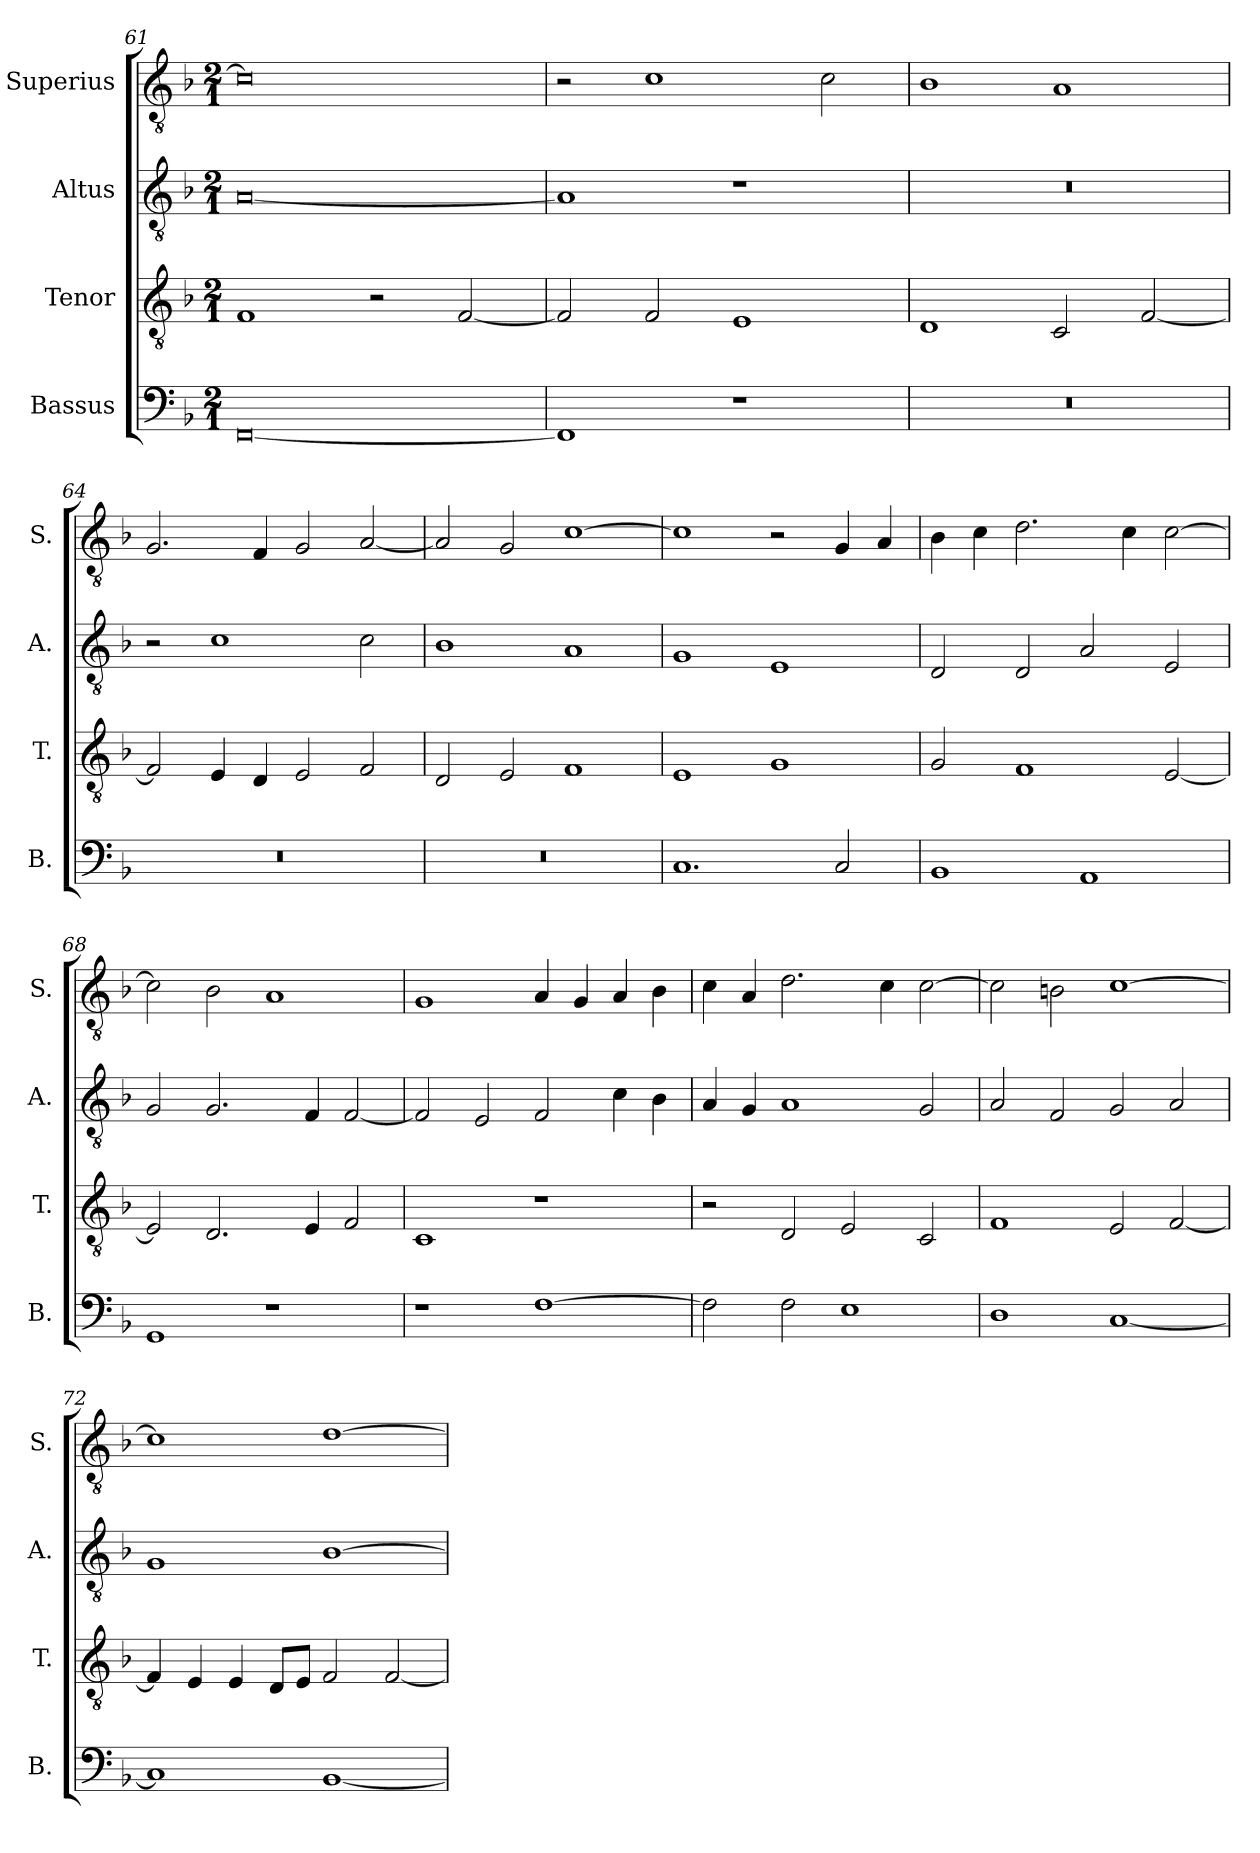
**kern	**kern	**kern	**kern
*part4	*part3	*part2	*part1
*staff4	*staff3	*staff2	*staff1
*I"Bassus	*I"Tenor	*I"Altus	*I"Superius
*I'B.	*I'T.	*I'A.	*I'S.
*clefF4	*clefGv2	*clefGv2	*clefGv2
*k[b-]	*k[b-]	*k[b-]	*k[b-]
*M2/1	*M2/1	*M2/1	*M2/1
=61	=61	=61	=61
[0FF	1F	[0A	0c]
.	2r	.	.
.	[2F/	.	.
!!LO:LB:g=z
=62	=62	=62	=62
1FF]	2F/]	1A]	2r
.	2F/	.	1c
1r	1E	1r	.
.	.	.	2c\
=63	=63	=63	=63
0r	1D	0r	1B-
.	2C/	.	1A
.	[2F/	.	.
=64	=64	=64	=64
0r	2F/]	2r	2.G/
.	4E/	1c	.
.	4D/	.	4F/
.	2E/	.	2G/
.	2F/	2c\	[2A/
=65	=65	=65	=65
0r	2D/	1B-	2A/]
.	2E/	.	2G/
.	1F	1A	[1c
=66	=66	=66	=66
1.C	1E	1G	1c]
.	1G	1E	2r
2C/	.	.	4G/
.	.	.	4A/
=67	=67	=67	=67
1BB-	2G/	2D/	4B-\
.	.	.	4c\
.	1F	2D/	2.d\
1AA	.	2A/	.
.	.	.	4c\
.	[2E/	2E/	[2c\
=68	=68	=68	=68
1GG	2E/]	2G/	2c\]
.	2.D/	2.G/	2B-\
1r	.	.	1A
.	4E/	4F/	.
.	2F/	[2F/	.
!!LO:LB:g=z
=69	=69	=69	=69
1r	1C	2F/]	1G
.	.	2E/	.
[1F	1r	2F/	4A/
.	.	.	4G/
.	.	4c\	4A/
.	.	4B-\	4B-\
=70	=70	=70	=70
2F\]	2r	4A/	4c\
.	.	4G/	4A/
2F\	2D/	1A	2.d\
1E	2E/	.	.
.	.	.	4c\
.	2C/	2G/	[2c\
=71	=71	=71	=71
1D	1F	2A/	2c\]
.	.	2F/	2Bni\
[1C	2E/	2G/	[1c
.	[2F/	2A/	.
=72	=72	=72	=72
1C]	4F/]	1G	1c]
.	4E/	.	.
.	4E/	.	.
.	8D/L	.	.
.	8E/J	.	.
[1BB-	2F/	[1B-	[1d
.	[2F/	.	.
=	=	=	=
*-	*-	*-	*-
